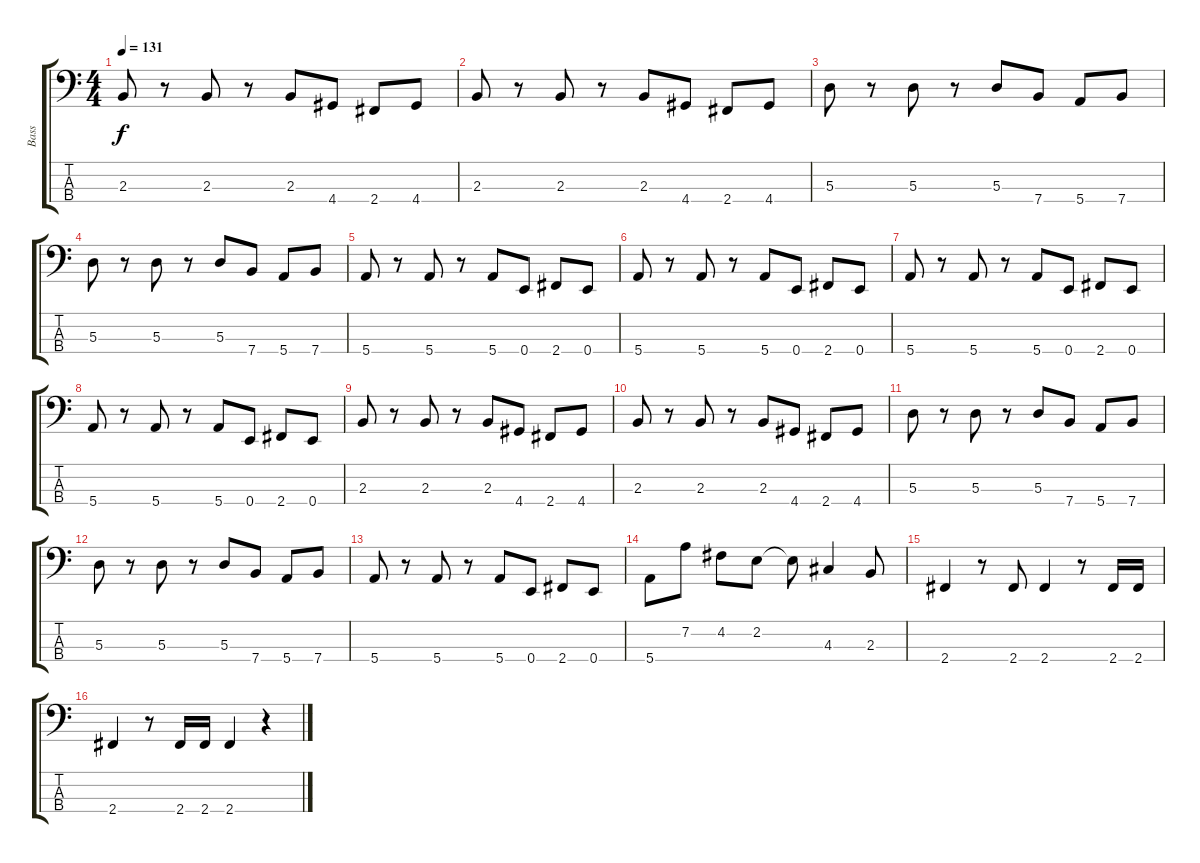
\track ("Bass" "Bass") {instrument electricbasspick}
\staff {score tabs}
\tuning (G2 D2 A1 E1) {hide}
\ts (4 4)
\tempo 131
\clef f4
\ks c
2.3.8{dy f} r.8 2.3.8 r.8 2.3.8 4.4.8 2.4.8 4.4.8 |
2.3.8 r.8 2.3.8 r.8 2.3.8 4.4.8 2.4.8 4.4.8 |
5.3.8 r.8 5.3.8 r.8 5.3.8 7.4.8 5.4.8 7.4.8 |
5.3.8 r.8 5.3.8 r.8 5.3.8 7.4.8 5.4.8 7.4.8 |
5.4.8 r.8 5.4.8 r.8 5.4.8 0.4.8 2.4.8 0.4.8 |
5.4.8 r.8 5.4.8 r.8 5.4.8 0.4.8 2.4.8 0.4.8 |
5.4.8 r.8 5.4.8 r.8 5.4.8 0.4.8 2.4.8 0.4.8 |
5.4.8 r.8 5.4.8 r.8 5.4.8 0.4.8 2.4.8 0.4.8 |
2.3.8 r.8 2.3.8 r.8 2.3.8 4.4.8 2.4.8 4.4.8 |
2.3.8 r.8 2.3.8 r.8 2.3.8 4.4.8 2.4.8 4.4.8 |
5.3.8 r.8 5.3.8 r.8 5.3.8 7.4.8 5.4.8 7.4.8 |
5.3.8 r.8 5.3.8 r.8 5.3.8 7.4.8 5.4.8 7.4.8 |
5.4.8 r.8 5.4.8 r.8 5.4.8 0.4.8 2.4.8 0.4.8 |
5.4.8 7.2.8 4.2.8 2.2.8 2.2{t}.8 4.3.4 2.3.8 |
2.4.4 r.8 2.4.8 2.4.4 r.8 2.4.16 2.4.16 |
2.4.4 r.8 2.4.16 2.4.16 2.4.4 r.4
